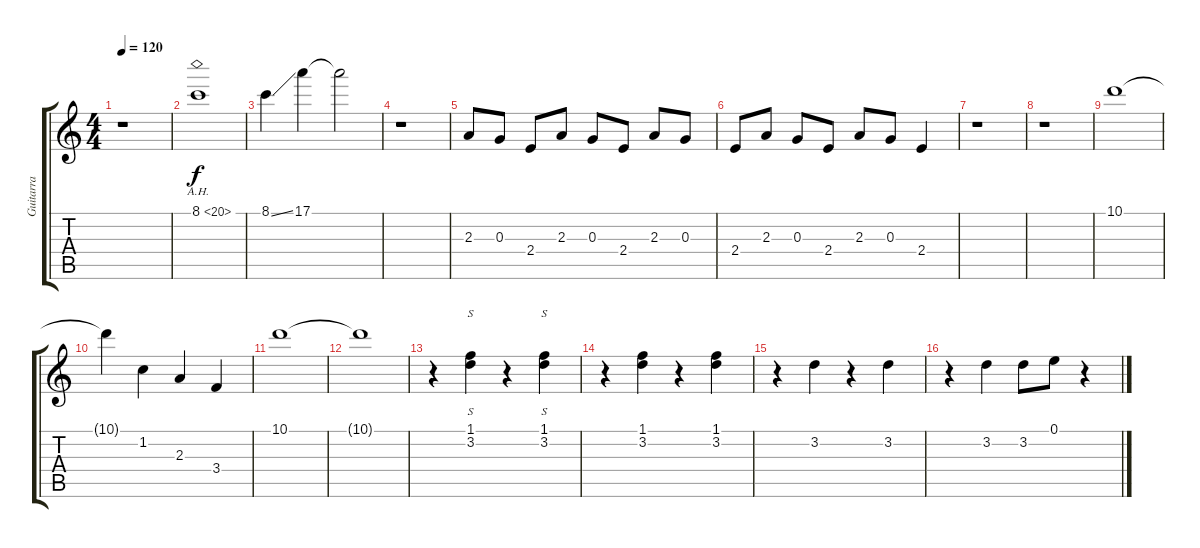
\track ("Guitarra" "Guitarra") {instrument electricbassfinger}
\staff {score tabs}
\tuning (E4 B3 G3 D3 A2 E2) {hide}
\ts (4 4)
\tempo 120
\clef g2
\ks c
r.1{dy f} |
8.1{ah 12}.1 |
8.1{ss}.4 17.1.4 17.1{t}.2 |
r.1 |
2.3.8 0.3.8 2.4.8 2.3.8 0.3.8 2.4.8 2.3.8 0.3.8 |
2.4.8 2.3.8 0.3.8 2.4.8 2.3.8 0.3.8 2.4.4 |
r.1 |
r.1 |
10.1.1 |
10.1{t}.4 1.2.4 2.3.4 3.4.4 |
10.1.1 |
10.1{t}.1 |
r.4 (1.1 3.2).4{s} r.4 (1.1 3.2).4{s} |
r.4 (1.1 3.2).4 r.4 (1.1 3.2).4 |
r.4 3.2.4 r.4 3.2.4 |
r.4 3.2.4 3.2.8 0.1.8 r.4
